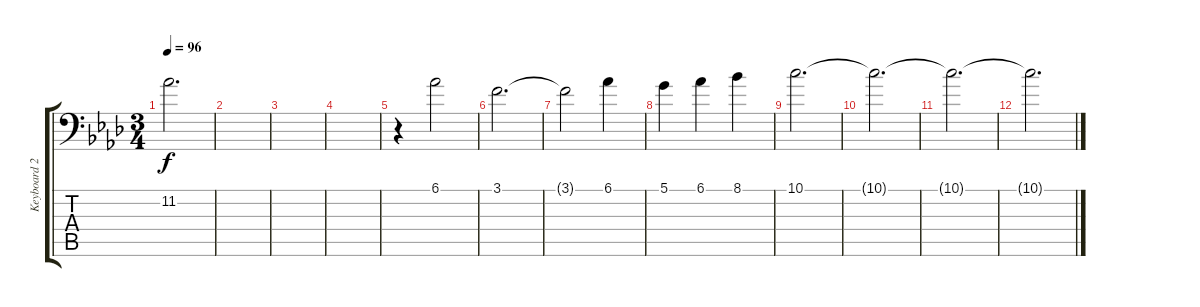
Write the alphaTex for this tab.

\track ("Keyboard 2" "Keyboard 2") {instrument flute}
\staff {score tabs}
\tuning (D4 A3 F3 C3 G2 C1) {hide}
\ts (3 4)
\tempo 96
\clef f4
\ks fminor
11.2.2{d dy f} |
|
|
|
r.4 6.1.2 |
3.1.2{d} |
3.1{t}.2 6.1.4 |
5.1.4 6.1.4 8.1.4 |
10.1.2{d} |
10.1{t}.2{d} |
10.1{t}.2{d} |
10.1{t}.2{d}
